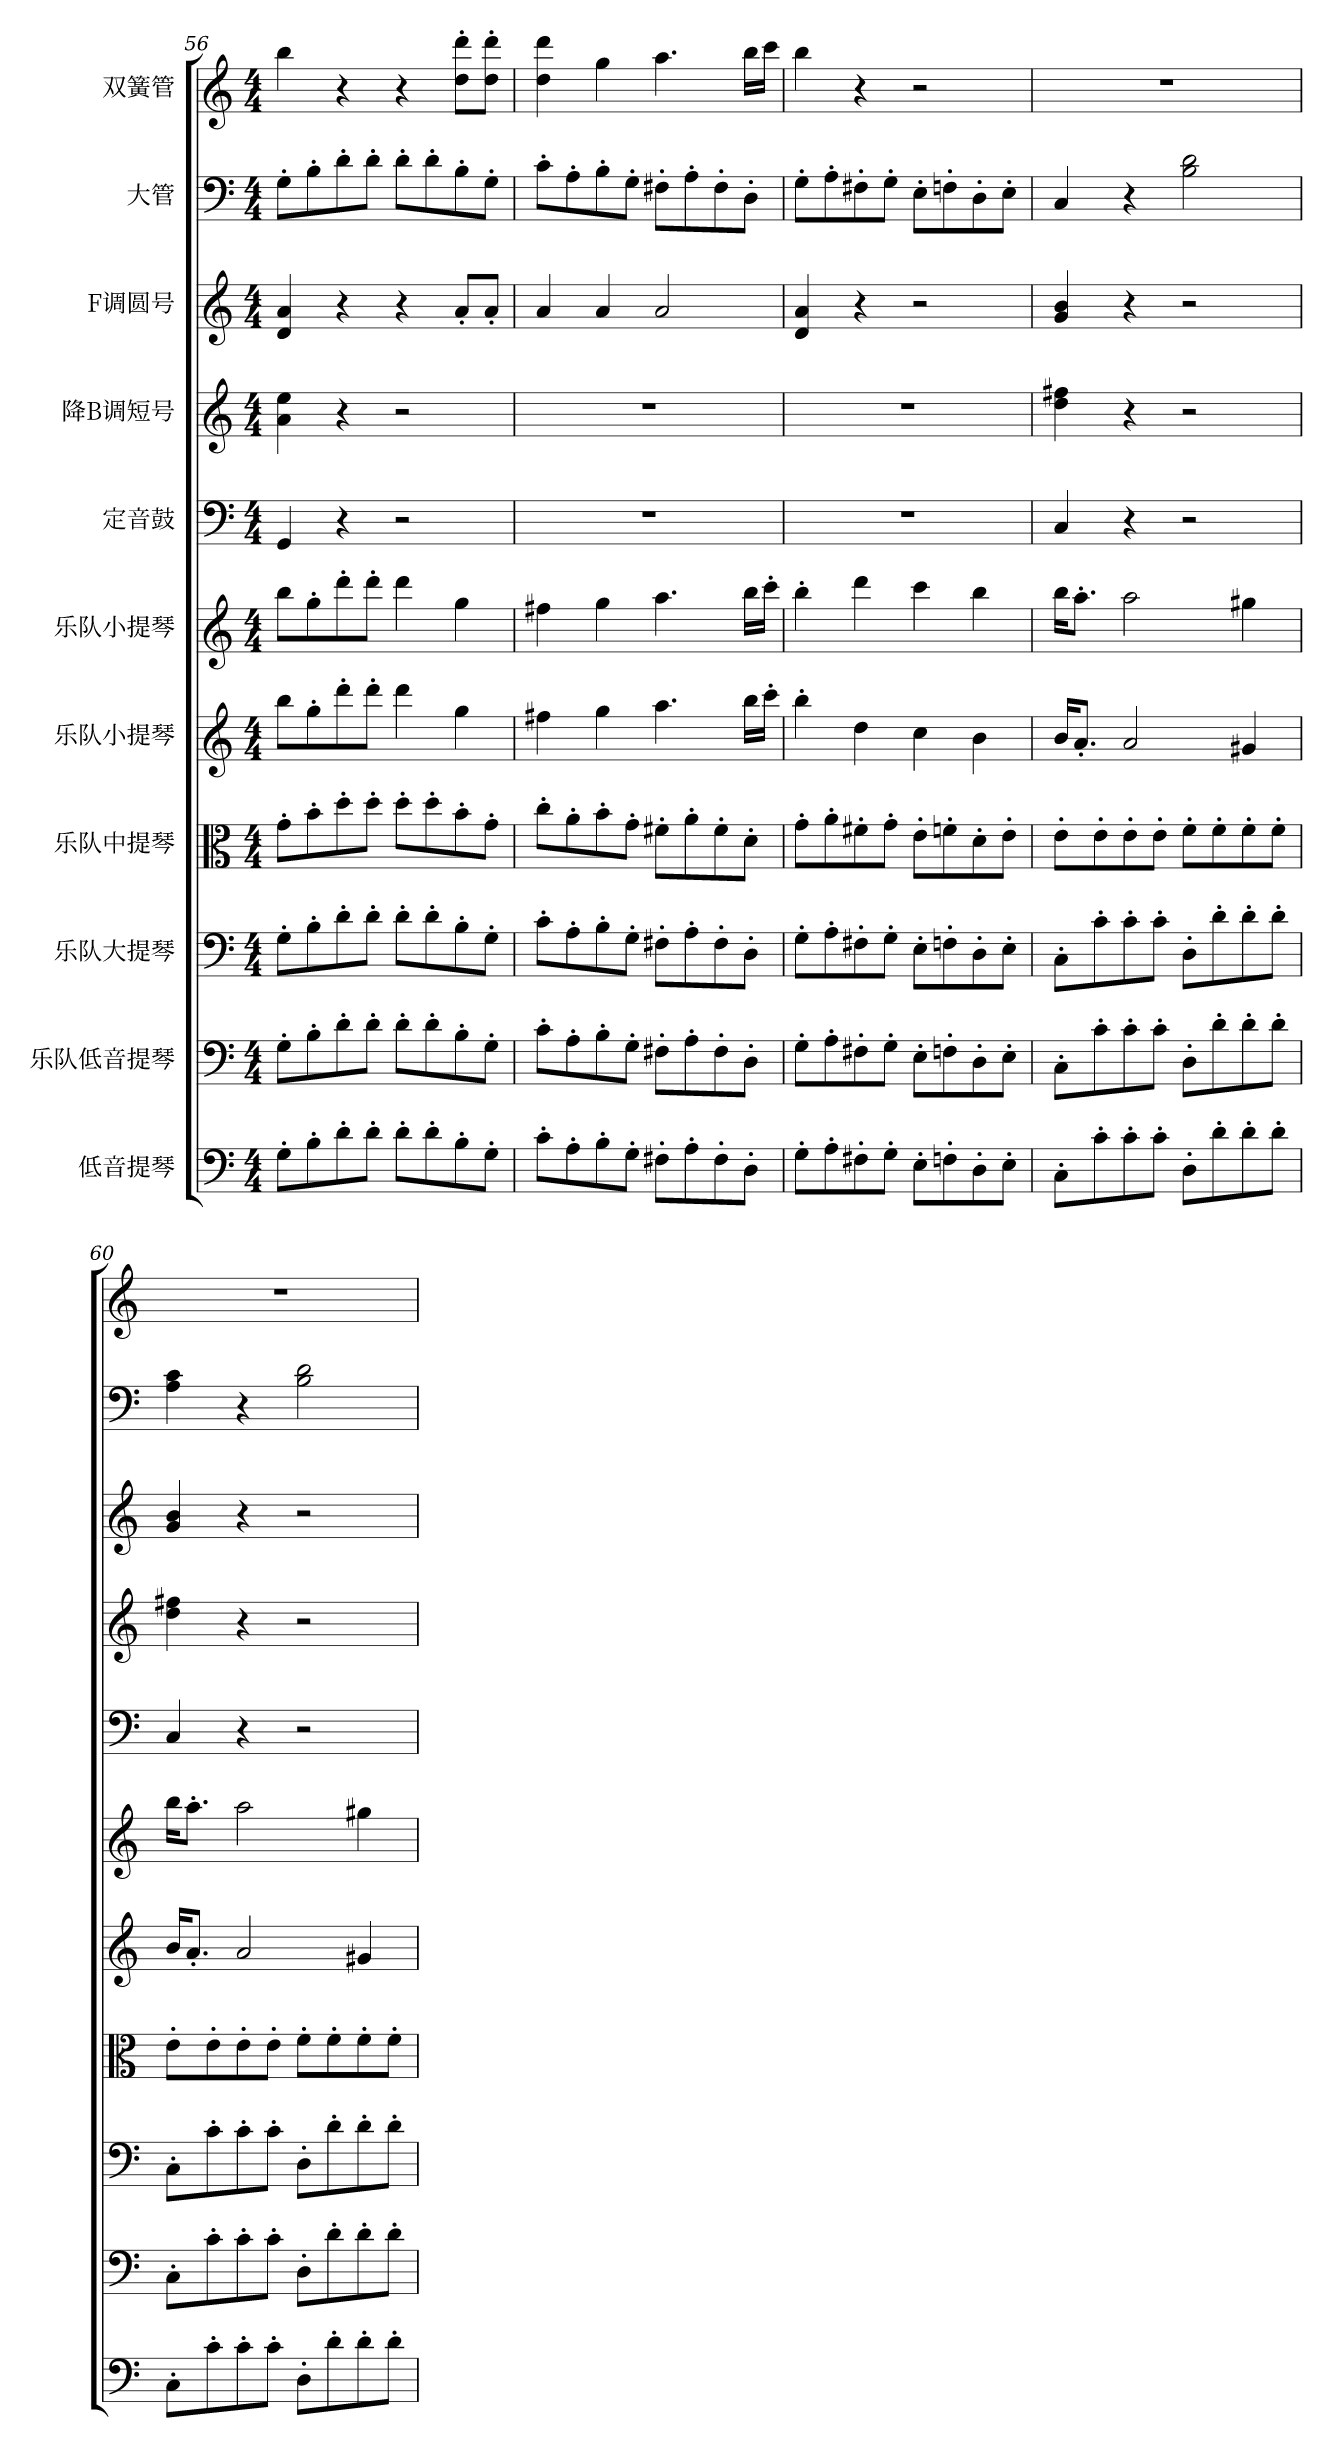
**kern	**kern	**kern	**kern	**kern	**kern	**kern	**kern	**kern	**kern	**kern
*part11	*part10	*part9	*part8	*part7	*part6	*part5	*part4	*part3	*part2	*part1
*staff11	*staff10	*staff9	*staff8	*staff7	*staff6	*staff5	*staff4	*staff3	*staff2	*staff1
*I"低音提琴	*I"乐队低音提琴	*I"乐队大提琴	*I"乐队中提琴	*I"乐队小提琴	*I"乐队小提琴	*I"定音鼓	*I"降B调短号	*I"F调圆号	*I"大管	*I"双簧管
!!LO:PB:g=z
*clefF4	*clefF4	*clefF4	*clefC3	*clefG2	*clefG2	*clefF4	*clefG2	*clefG2	*clefF4	*clefG2
*ITrd7c12	*ITrd7c12	*	*	*	*	*	*ITrd1c2	*ITrd4c7	*	*
*k[]	*k[]	*k[]	*k[]	*k[]	*k[]	*k[]	*k[b-e-]	*k[b-]	*k[]	*k[]
*M4/4	*M4/4	*M4/4	*M4/4	*M4/4	*M4/4	*M4/4	*M4/4	*M4/4	*M4/4	*M4/4
=56	=56	=56	=56	=56	=56	=56	=56	=56	=56	=56
8GG'\L	8GG'\L	8G'\L	8g'\L	8bb\L	8bb\L	4GG/	4g\ 4dd\	4G/ 4d/	8G'\L	4bb\
8BB'\	8BB'\	8B'\	8b'\	8gg'\	8gg'\	.	.	.	8B'\	.
8D'\	8D'\	8d'\	8dd'\	8ddd'\	8ddd'\	4r	4r	4r	8d'\	4r
8D'\J	8D'\J	8d'\J	8dd'\J	8ddd'\J	8ddd'\J	.	.	.	8d'\J	.
8D'\L	8D'\L	8d'\L	8dd'\L	4ddd\	4ddd\	2r	2r	4r	8d'\L	4r
8D'\	8D'\	8d'\	8dd'\	.	.	.	.	.	8d'\	.
8BB'\	8BB'\	8B'\	8b'\	4gg\	4gg\	.	.	8d'/L	8B'\	8dd\' 8ddd\'L
8GG'\J	8GG'\J	8G'\J	8g'\J	.	.	.	.	8d'/J	8G'\J	8dd\' 8ddd\'J
=57	=57	=57	=57	=57	=57	=57	=57	=57	=57	=57
8C'\L	8C'\L	8c'\L	8cc'\L	4ff#X\	4ff#X\	1r	1r	4d/	8c'\L	4dd\ 4ddd\
8AA'\	8AA'\	8A'\	8a'\	.	.	.	.	.	8A'\	.
8BB'\	8BB'\	8B'\	8b'\	4gg\	4gg\	.	.	4d/	8B'\	4gg\
8GG'\J	8GG'\J	8G'\J	8g'\J	.	.	.	.	.	8G'\J	.
8FF#X'\L	8FF#X'\L	8F#X'\L	8f#X'\L	4.aa\	4.aa\	.	.	2d/	8F#X'\L	4.aa\
8AA'\	8AA'\	8A'\	8a'\	.	.	.	.	.	8A'\	.
8FF#'\	8FF#'\	8F#'\	8f#'\	.	.	.	.	.	8F#'\	.
8DD'\J	8DD'\J	8D'\J	8d'\J	16bb\LL	16bb\LL	.	.	.	8D'\J	16bb\LL
.	.	.	.	16ccc'\JJ	16ccc'\JJ	.	.	.	.	16ccc\JJ
=58	=58	=58	=58	=58	=58	=58	=58	=58	=58	=58
8GG'\L	8GG'\L	8G'\L	8g'\L	4bb'\	4bb'\	1r	1r	4G/ 4d/	8G'\L	4bb\
8AA'\	8AA'\	8A'\	8a'\	.	.	.	.	.	8A'\	.
8FF#X'\	8FF#X'\	8F#X'\	8f#X'\	4dd\	4ddd\	.	.	4r	8F#X'\	4r
8GG'\J	8GG'\J	8G'\J	8g'\J	.	.	.	.	.	8G'\J	.
8EE'\L	8EE'\L	8E'\L	8e'\L	4cc\	4ccc\	.	.	2r	8E'\L	2r
8FFn'\	8FFn'\	8Fn'\	8fn'\	.	.	.	.	.	8Fn'\	.
8DD'\	8DD'\	8D'\	8d'\	4b\	4bb\	.	.	.	8D'\	.
8EE'\J	8EE'\J	8E'\J	8e'\J	.	.	.	.	.	8E'\J	.
=59	=59	=59	=59	=59	=59	=59	=59	=59	=59	=59
*	*	*	*	*	*	*	*	*	*	*MM176
8CC'\L	8CC'\L	8C'\L	8e'\L	16b/KL	16bb\KL	4C/	4cc\ 4een\	4c/ 4e/	4C/	1r
.	.	.	.	8.a'/J	8.aa'\J	.	.	.	.	.
8C'\	8C'\	8c'\	8e'\	.	.	.	.	.	.	.
8C'\	8C'\	8c'\	8e'\	2a/	2aa\	4r	4r	4r	4r	.
8C'\J	8C'\J	8c'\J	8e'\J	.	.	.	.	.	.	.
8DD'\L	8DD'\L	8D'\L	8f'\L	.	.	2r	2r	2r	2B\ 2d\	.
8D'\	8D'\	8d'\	8f'\	.	.	.	.	.	.	.
8D'\	8D'\	8d'\	8f'\	4g#X/	4gg#X\	.	.	.	.	.
8D'\J	8D'\J	8d'\J	8f'\J	.	.	.	.	.	.	.
!!LO:PB:g=z
=60	=60	=60	=60	=60	=60	=60	=60	=60	=60	=60
8CC'\L	8CC'\L	8C'\L	8e'\L	16b/KL	16bb\KL	4C/	4cc\ 4een\	4c/ 4e/	4A\ 4c\	1r
.	.	.	.	8.a'/J	8.aa'\J	.	.	.	.	.
8C'\	8C'\	8c'\	8e'\	.	.	.	.	.	.	.
8C'\	8C'\	8c'\	8e'\	2a/	2aa\	4r	4r	4r	4r	.
8C'\J	8C'\J	8c'\J	8e'\J	.	.	.	.	.	.	.
8DD'\L	8DD'\L	8D'\L	8f'\L	.	.	2r	2r	2r	2B\ 2d\	.
8D'\	8D'\	8d'\	8f'\	.	.	.	.	.	.	.
8D'\	8D'\	8d'\	8f'\	4g#X/	4gg#X\	.	.	.	.	.
8D'\J	8D'\J	8d'\J	8f'\J	.	.	.	.	.	.	.
=	=	=	=	=	=	=	=	=	=	=
*-	*-	*-	*-	*-	*-	*-	*-	*-	*-	*-
